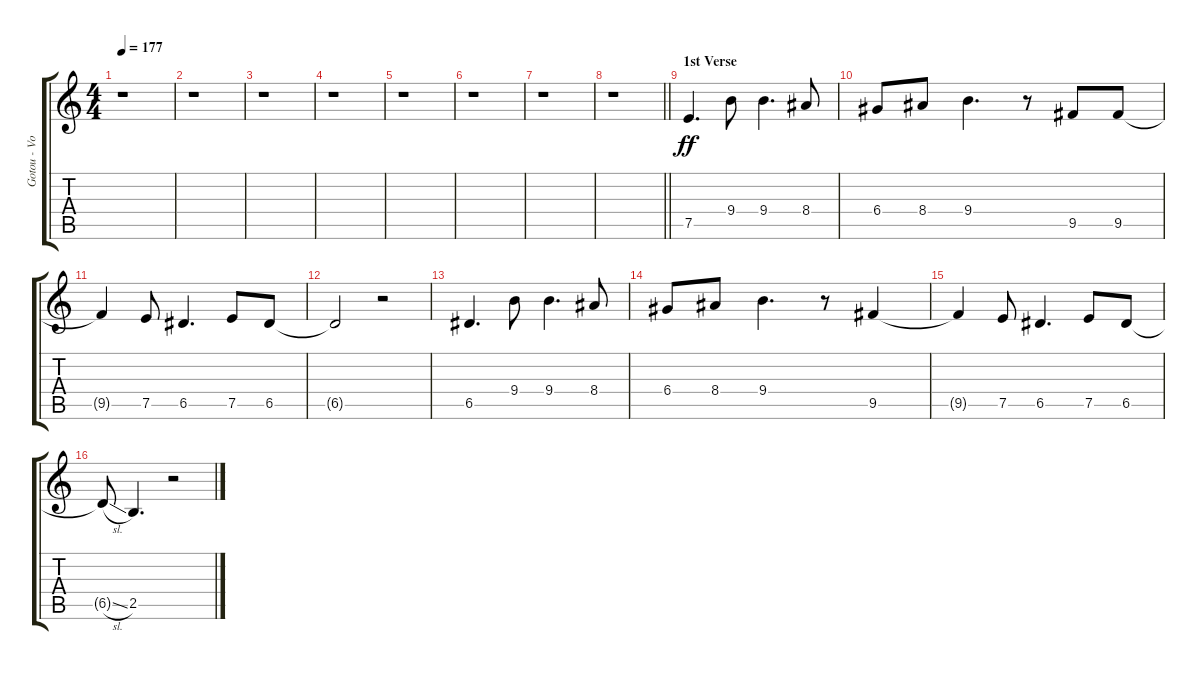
\track ("Gotou - Vocals" "Gotou - Vo") {instrument contrabass}
\staff {score tabs}
\tuning (E4 B3 G3 D3 A2 E2) {hide}
\ts (4 4)
\tempo 177
\clef g2
\ks c
r.1{dy ff} |
r.1 |
r.1 |
r.1 |
r.1 |
r.1 |
r.1 |
\barLineRight lightlight
r.1 |
\section ("" "1st Verse")
7.5.4{d} 9.4.8 9.4.4{d} 8.4.8 |
6.4.8 8.4.8 9.4.4{d} r.8 9.5.8 9.5.8{txt ""} |
9.5{t}.4 7.5.8 6.5.4{d} 7.5.8 6.5.8 |
6.5{t}.2 r.2 |
6.5.4{d} 9.4.8 9.4.4{d} 8.4.8 |
6.4.8 8.4.8 9.4.4{d} r.8 9.5.4 |
9.5{t}.4 7.5.8 6.5.4{d} 7.5.8 6.5.8 |
6.5{sl t}.8 2.5.4{d} r.2
